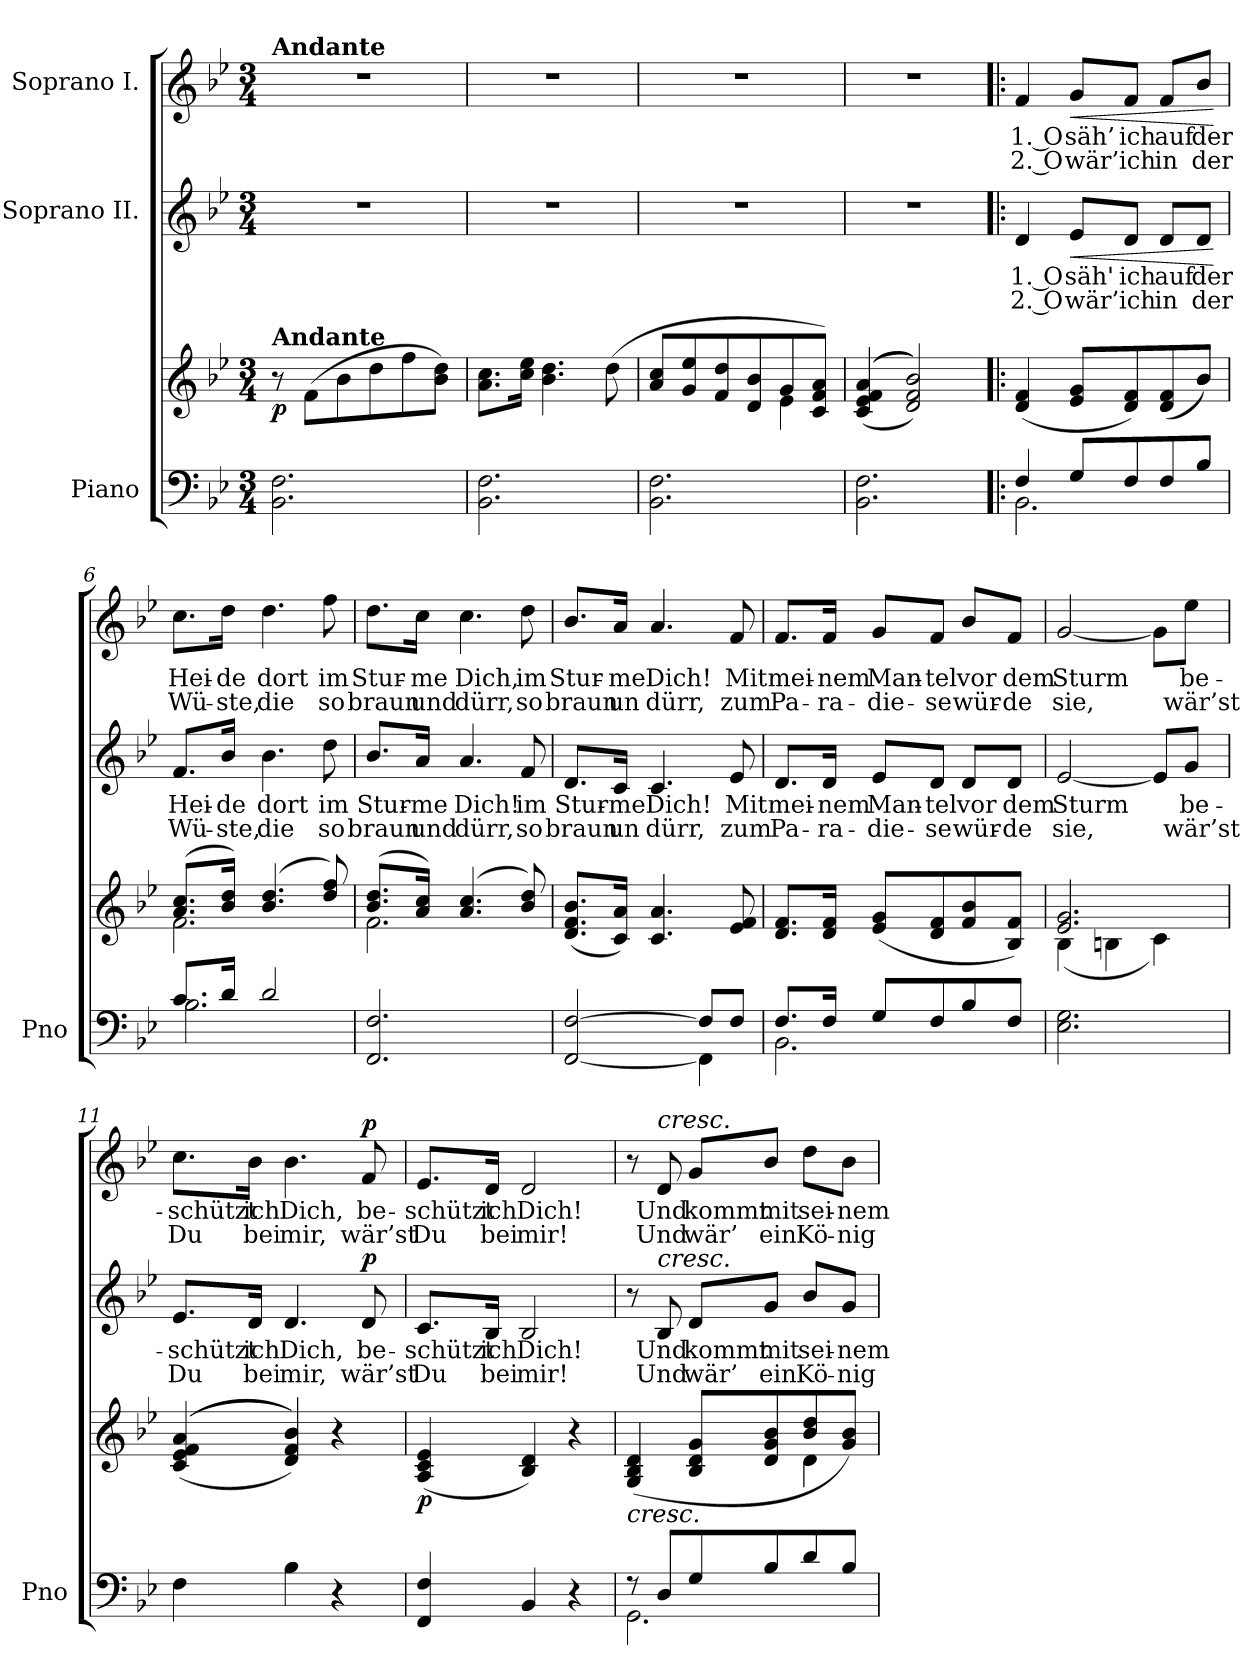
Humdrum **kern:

**kern	**kern	**dynam	**kern	**text	**text	**dynam	**kern	**text	**text	**dynam
*part3	*part3	*part3	*part2	*part2	*part2	*part2	*part1	*part1	*part1	*part1
*staff4	*staff3	*staff3/4	*staff2	*staff2	*staff2	*staff2	*staff1	*staff1	*staff1	*staff1
*I"Piano	*	*	*I"Soprano II.	*	*	*	*I"Soprano I.	*	*	*
*I'Pno	*	*	*	*	*	*	*	*	*	*
*clefF4	*clefG2	*	*clefG2	*	*	*	*clefG2	*	*	*
*k[b-e-]	*k[b-e-]	*	*k[b-e-]	*	*	*	*k[b-e-]	*	*	*
*M3/4	*M3/4	*	*M3/4	*	*	*	*M3/4	*	*	*
=1	=1	=1	=1	=1	=1	=1	=1	=1	=1	=1
!	!	!	!	!	!	!	!LO:TX:a:B:t=Andante	!	!	!
!	!LO:TX:a:B:t=Andante	!	!	!	!	!	!	!	!	!
!	!	!LO:DY:b	!	!	!	!	!	!	!	!
2.BB-\ 2.F\	8r	p	2.r	.	.	.	2.r	.	.	.
.	(8f\L	.	.	.	.	.	.	.	.	.
.	8b-\	.	.	.	.	.	.	.	.	.
.	8dd\	.	.	.	.	.	.	.	.	.
.	8ff\	.	.	.	.	.	.	.	.	.
.	8b-\ 8dd\J)	.	.	.	.	.	.	.	.	.
=2	=2	=2	=2	=2	=2	=2	=2	=2	=2	=2
2.BB-\ 2.F\	8.a\ 8.cc\L	.	2.r	.	.	.	2.r	.	.	.
.	16cc\ 16ee-\Jk	.	.	.	.	.	.	.	.	.
.	4.b-\ 4.dd\	.	.	.	.	.	.	.	.	.
.	(8dd\	.	.	.	.	.	.	.	.	.
=3	=3	=3	=3	=3	=3	=3	=3	=3	=3	=3
*	*^	*	*	*	*	*	*	*	*	*
2.BB-\ 2.F\	8a/ 8cc/L	4ryy	.	2.r	.	.	.	2.r	.	.	.
.	8g/ 8ee-/	.	.	.	.	.	.	.	.	.	.
.	8f/ 8dd/	4ryy	.	.	.	.	.	.	.	.	.
.	8d/ 8b-/	.	.	.	.	.	.	.	.	.	.
.	8g/	4e-\	.	.	.	.	.	.	.	.	.
.	8c/ 8f/ 8a/J)	.	.	.	.	.	.	.	.	.	.
*	*v	*v	*	*	*	*	*	*	*	*	*
=4	=4	=4	=4	=4	=4	=4	=4	=4	=4	=4
2.BB-\ 2.F\	((>(4c/ 4e-/ 4f/ 4a/	.	2.r	.	.	.	2.r	.	.	.
.	2d/ 2f/ 2b-/)))	.	.	.	.	.	.	.	.	.
=5!|:	=5!|:	=5!|:	=5!|:	=5!|:	=5!|:	=5!|:	=5!|:	=5!|:	=5!|:	=5!|:
*^	*	*	*	*	*	*	*	*	*	*
4F/	2.BB-\	(>4d/ 4f/	.	4d/	1. O	2. O	.	4f/	1. O	2. O	.
!	!	!	!	!	!	!	!LO:HP:b	!	!	!	!LO:HP:b
8G/L	.	8e-/ 8g/L	.	8e-/L	säh'	wär’	<	8g/L	säh’	wär’	<
8F/	.	8d/ 8f/)	.	8d/J	ich	ich	.	8f/J	ich	ich	.
8F/	.	(>8d/ 8f/	.	8d/L	auf	in	.	8f/L	auf	in	.
8B-/J	.	8b-/J)	.	8d/J	der	der	.	8b-/J	der	der	.
*v	*v	*	*	*	*	*	*	*	*	*	*
.	.	.	.	.	.	[	.	.	.	[
=6	=6	=6	=6	=6	=6	=6	=6	=6	=6	=6
*^	*^	*	*	*	*	*	*	*	*	*
8.c/L	2.B-\	(8.a/ 8.cc/L	2.f\	.	8.f/L	Hei-	Wü-	.	8.cc\L	Hei-	Wü-	.
16d/Jk	.	16b-/ 16dd/Jk)	.	.	16b-/Jk	-de	-ste,	.	16dd\Jk	-de	-ste,	.
2d/	.	(4.b-/ 4.dd/	.	.	4.b-\	dort	die	.	4.dd\	dort	die	.
.	.	8dd/ 8ff/)	.	.	8dd\	im	so	.	8ff\	im	so	.
*v	*v	*	*	*	*	*	*	*	*	*	*	*
=7	=7	=7	=7	=7	=7	=7	=7	=7	=7	=7	=7
2.FF/ 2.F/	(8.b-/ 8.dd/L	2.f\	.	8.b-/L	Stur-	braun	.	8.dd\L	Stur-	braun	.
.	16a/ 16cc/Jk)	.	.	16a/Jk	-me	und	.	16cc\Jk	-me	und	.
.	(4.a/ 4.cc/	.	.	4.a/	Dich!	dürr,	.	4.cc\	Dich,	dürr,	.
.	8b-/ 8dd/)	.	.	8f/	im	so	.	8dd\	im	so	.
*	*v	*v	*	*	*	*	*	*	*	*	*
=8	=8	=8	=8	=8	=8	=8	=8	=8	=8	=8
*^	*	*	*	*	*	*	*	*	*	*
[<2FF/ [2F/	2ryy	(8.d/ 8.f/ 8.b-/L	.	8.d/L	Stur-	braun	.	8.b-/L	Stur-	braun	.
.	.	16c/ 16a/Jk)	.	16c/Jk	-me	un	.	16a/Jk	-me	un	.
.	.	4.c/ 4.a/	.	4.c/	Dich!	dürr,	.	4.a/	Dich!	dürr,	.
8F/L]	4FF\]	.	.	.	.	.	.	.	.	.	.
8F/J	.	8e-/ 8f/	.	8e-/	Mit	zum	.	8f/	Mit	zum	.
=9	=9	=9	=9	=9	=9	=9	=9	=9	=9	=9	=9
8.F/L	2.BB-\	8.d/ 8.f/L	.	8.d/L	mei-	Pa-	.	8.f/L	mei-	Pa-	.
16F/Jk	.	16d/ 16f/Jk	.	16d/Jk	-nem	-ra-	.	16f/Jk	-nem	-ra-	.
8G/L	.	(8e-/ 8g/L	.	8e-/L	Man-	-die-	.	8g/L	Man-	-die-	.
8F/	.	8d/ 8f/	.	8d/J	-tel	-se	.	8f/J	-tel	-se	.
8B-/	.	8f/ 8b-/	.	8d/L	vor	wür-	.	8b-/L	vor	wür-	.
8F/J	.	8B-/ 8f/J)	.	8d/J	dem	-de	.	8f/J	dem	-de	.
*v	*v	*	*	*	*	*	*	*	*	*	*
=10	=10	=10	=10	=10	=10	=10	=10	=10	=10	=10
*	*^	*	*	*	*	*	*	*	*	*
2.E-\ 2.G\	2.e-/ 2.g/	(4B-\	.	[2e-/	Sturm	sie,	.	[2g/	Sturm	sie,	.
.	.	4Bn\	.	.	.	.	.	.	.	.	.
.	.	4c\)	.	8e-/L]	.	.	.	8g\L]	.	.	.
.	.	.	.	8g/J	be-	wär’st	.	8ee-\J	be-	wär’st	.
*	*v	*v	*	*	*	*	*	*	*	*	*
=11	=11	=11	=11	=11	=11	=11	=11	=11	=11	=11
4F\	(>((4c/ 4e-/ 4f/ 4a/	.	8.e-/L	-schützt	Du	.	8.cc\L	-schützt	Du	.
.	.	.	16d/Jk	ich	bei	.	16b-\Jk	ich	bei	.
4B-\	4d/ 4f/ 4b-/)))	.	4.d/	Dich,	mir,	.	4.b-\	Dich,	mir,	.
4r	4r	.	.	.	.	.	.	.	.	.
!	!	!	!	!	!	!LO:DY:a	!	!	!	!LO:DY:a
.	.	.	8d/	be-	wär’st	p	8f/	be-	wär’st	p
=12	=12	=12	=12	=12	=12	=12	=12	=12	=12	=12
!	!	!LO:DY:b	!	!	!	!	!	!	!	!
4FF/ 4F/	(4A/ 4c/ 4e-/	p	8.c/L	-schützt	Du	.	8.e-/L	-schützt	Du	.
.	.	.	16B-/Jk	ich	bei	.	16d/Jk	ich	bei	.
4BB-/	4B-/ 4d/)	.	2B-/	Dich!	mir!	.	2d/	Dich!	mir!	.
4r	4r	.	.	.	.	.	.	.	.	.
=13	=13	=13	=13	=13	=13	=13	=13	=13	=13	=13
*^	*^	*	*	*	*	*	*	*	*	*
!	!	!LO:TX:b:i:t=cresc.	!	!	!	!	!	!	!	!	!	!
8r	2.GG\	(>4G/ 4B-/ 4d/	2ryy	.	8r	.	.	.	8r	.	.	.
!	!	!	!	!	!	!	!	!	!LO:TX:a:i:t=cresc.	!	!	!
!	!	!	!	!	!LO:TX:a:i:t=cresc.	!	!	!	!	!	!	!
8D/L	.	.	.	.	8B-/	Und	Und	.	8d/	Und	Und	.
8G/	.	8B-/ 8d/ 8g/L	.	.	8d/L	kommt	wär’	.	8g/L	kommt	wär’	.
8B-/	.	8d/ 8g/ 8b-/	.	.	8g/J	mit	ein	.	8b-/J	mit	ein	.
8d/	.	8b-/ 8dd/	4d\	.	8b-/L	sei-	Kö-	.	8dd\L	sei-	Kö-	.
8B-/J	.	8g/ 8b-/J)	.	.	8g/J	-nem	-nig	.	8b-\J	-nem	-nig	.
*v	*v	*	*	*	*	*	*	*	*	*	*	*
*	*v	*v	*	*	*	*	*	*	*	*	*
=	=	=	=	=	=	=	=	=	=	=
*-	*-	*-	*-	*-	*-	*-	*-	*-	*-	*-
